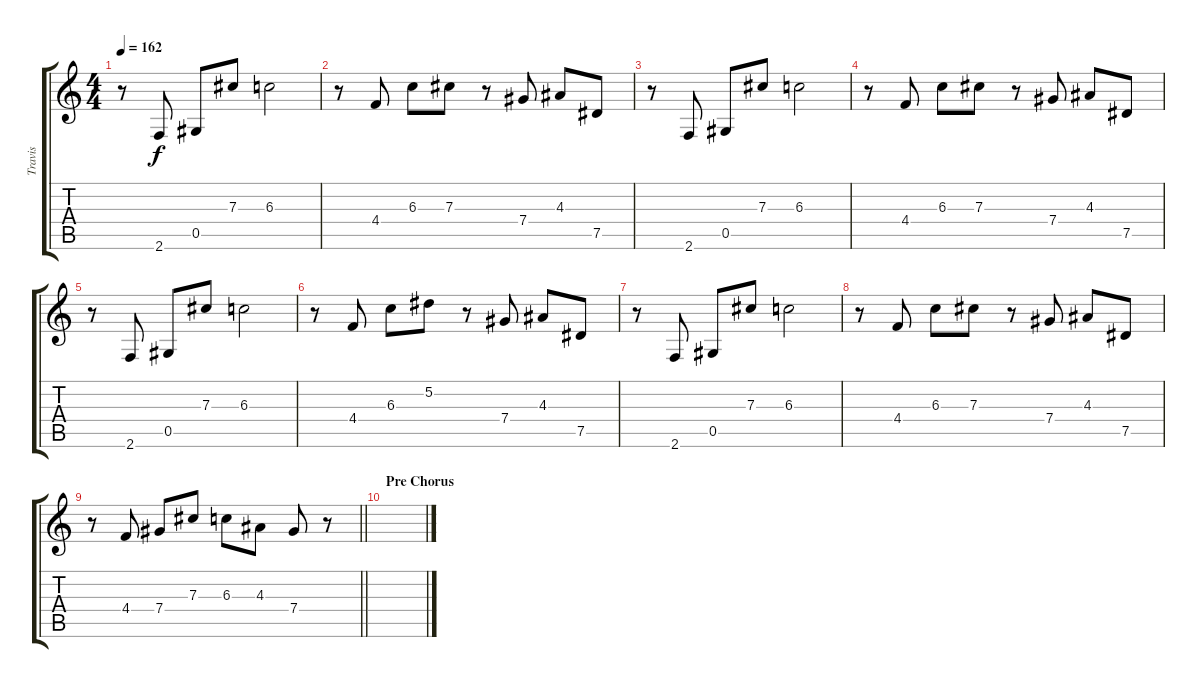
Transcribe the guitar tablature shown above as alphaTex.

\track ("Travis" "Travis") {instrument overdrivenguitar}
\staff {score tabs}
\tuning (Eb4 Bb3 Gb3 Db3 Ab2 Eb2) {hide}
\ts (4 4)
\tempo 162
\clef g2
\ks c
r.8{dy f} 2.6.8 0.5.8 7.3.8 6.3.2 |
r.8 4.4.8 6.3.8 7.3.8 r.8 7.4.8 4.3.8 7.5.8 |
r.8 2.6.8 0.5.8 7.3.8 6.3.2 |
r.8 4.4.8 6.3.8 7.3.8 r.8 7.4.8 4.3.8 7.5.8 |
r.8 2.6.8 0.5.8 7.3.8 6.3.2 |
r.8 4.4.8 6.3.8 5.2.8 r.8 7.4.8 4.3.8 7.5.8 |
r.8 2.6.8 0.5.8 7.3.8 6.3.2 |
r.8 4.4.8 6.3.8 7.3.8 r.8 7.4.8 4.3.8 7.5.8 |
\barLineRight lightlight
r.8 4.4.8 7.4.8 7.3.8 6.3.8 4.3.8 7.4.8 r.8 |
\section ("" "Pre Chorus")
